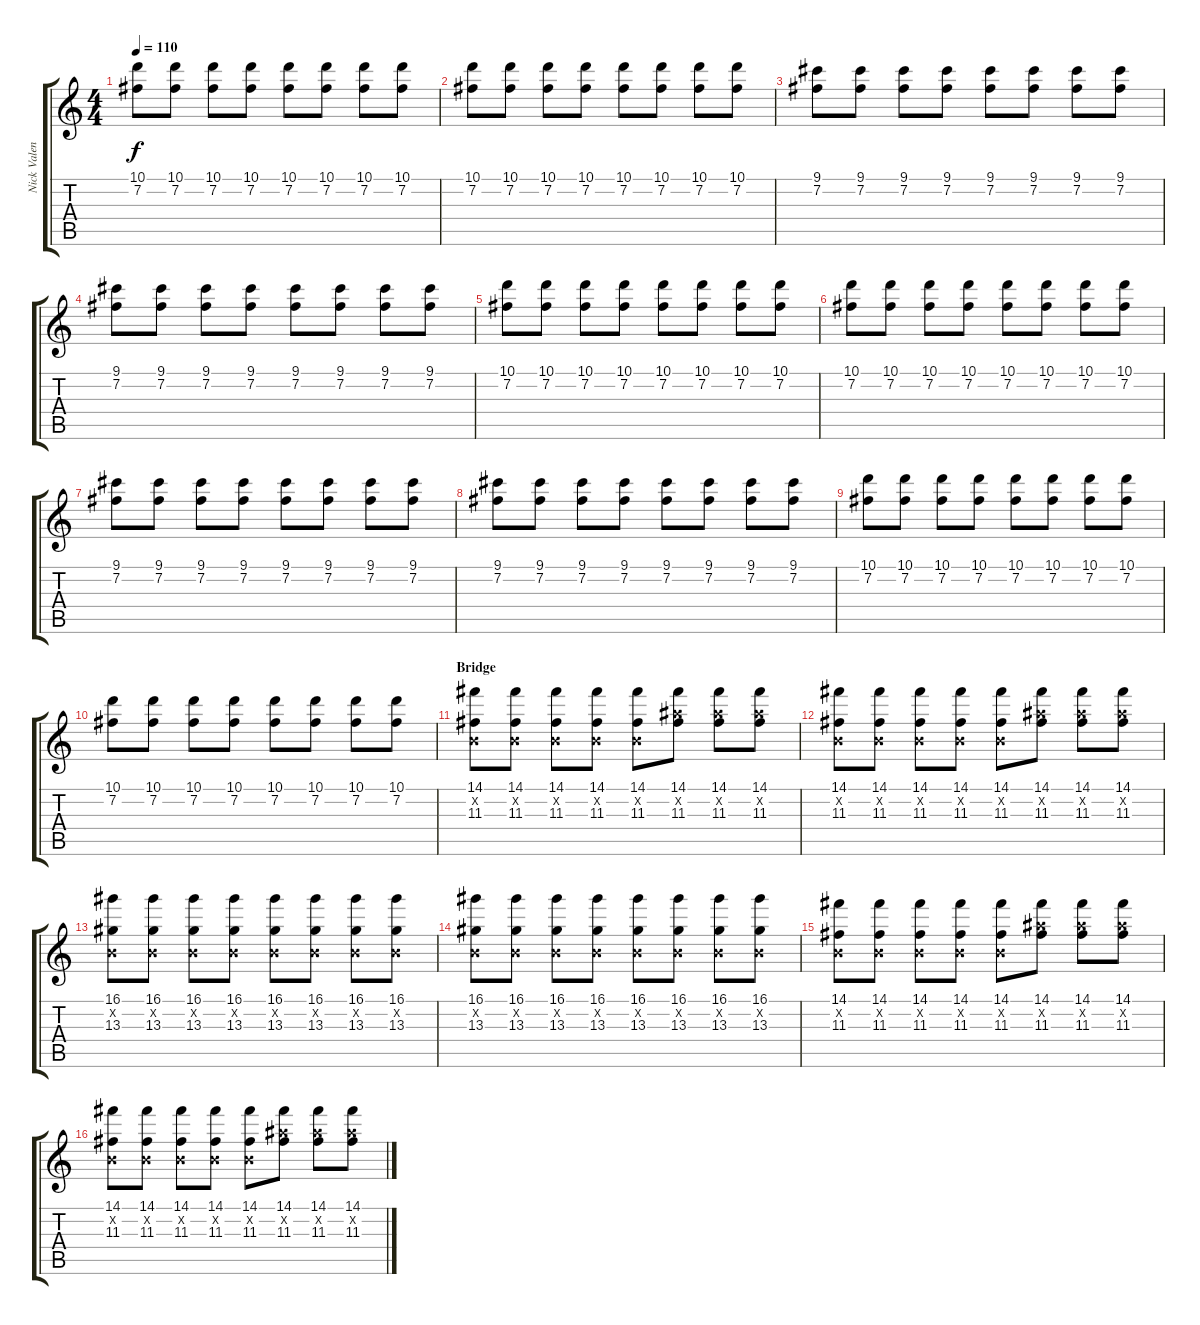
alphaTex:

\track ("Nick Valensi Lead Guitar" "Nick Valen") {instrument distortionguitar}
\staff {score tabs}
\tuning (E4 B3 G3 D3 A2 E2) {hide}
\ts (4 4)
\tempo 110
\clef g2
\ks c
(10.1 7.2).8{dy f} (10.1 7.2).8 (10.1 7.2).8 (10.1 7.2).8 (10.1 7.2).8 (10.1 7.2).8 (10.1 7.2).8 (10.1 7.2).8 |
(10.1 7.2).8 (10.1 7.2).8 (10.1 7.2).8 (10.1 7.2).8 (10.1 7.2).8 (10.1 7.2).8 (10.1 7.2).8 (10.1 7.2).8 |
(9.1 7.2).8 (9.1 7.2).8 (9.1 7.2).8 (9.1 7.2).8 (9.1 7.2).8 (9.1 7.2).8 (9.1 7.2).8 (9.1 7.2).8 |
(9.1 7.2).8 (9.1 7.2).8 (9.1 7.2).8 (9.1 7.2).8 (9.1 7.2).8 (9.1 7.2).8 (9.1 7.2).8 (9.1 7.2).8 |
(10.1 7.2).8 (10.1 7.2).8 (10.1 7.2).8 (10.1 7.2).8 (10.1 7.2).8 (10.1 7.2).8 (10.1 7.2).8 (10.1 7.2).8 |
(10.1 7.2).8 (10.1 7.2).8 (10.1 7.2).8 (10.1 7.2).8 (10.1 7.2).8 (10.1 7.2).8 (10.1 7.2).8 (10.1 7.2).8 |
(9.1 7.2).8 (9.1 7.2).8 (9.1 7.2).8 (9.1 7.2).8 (9.1 7.2).8 (9.1 7.2).8 (9.1 7.2).8 (9.1 7.2).8 |
(9.1 7.2).8 (9.1 7.2).8 (9.1 7.2).8 (9.1 7.2).8 (9.1 7.2).8 (9.1 7.2).8 (9.1 7.2).8 (9.1 7.2).8 |
(10.1 7.2).8 (10.1 7.2).8 (10.1 7.2).8 (10.1 7.2).8 (10.1 7.2).8 (10.1 7.2).8 (10.1 7.2).8 (10.1 7.2).8 |
(10.1 7.2).8 (10.1 7.2).8 (10.1 7.2).8 (10.1 7.2).8 (10.1 7.2).8 (10.1 7.2).8 (10.1 7.2).8 (10.1 7.2).8 |
\section ("" "Bridge")
(14.1 0.2{x} 11.3).8 (14.1 0.2{x} 11.3).8 (14.1 0.2{x} 11.3).8 (14.1 0.2{x} 11.3).8 (14.1 0.2{x} 11.3).8 (14.1 11.2{x} 11.3).8 (14.1 11.2{x} 11.3).8 (14.1 11.2{x} 11.3).8 |
(14.1 0.2{x} 11.3).8 (14.1 0.2{x} 11.3).8 (14.1 0.2{x} 11.3).8 (14.1 0.2{x} 11.3).8 (14.1 0.2{x} 11.3).8 (14.1 11.2{x} 11.3).8 (14.1 11.2{x} 11.3).8 (14.1 11.2{x} 11.3).8 |
(16.1 0.2{x} 13.3).8 (16.1 0.2{x} 13.3).8 (16.1 0.2{x} 13.3).8 (16.1 0.2{x} 13.3).8 (16.1 0.2{x} 13.3).8 (16.1 0.2{x} 13.3).8 (16.1 0.2{x} 13.3).8 (16.1 0.2{x} 13.3).8 |
(16.1 0.2{x} 13.3).8 (16.1 0.2{x} 13.3).8 (16.1 0.2{x} 13.3).8 (16.1 0.2{x} 13.3).8 (16.1 0.2{x} 13.3).8 (16.1 0.2{x} 13.3).8 (16.1 0.2{x} 13.3).8 (16.1 0.2{x} 13.3).8 |
(14.1 0.2{x} 11.3).8 (14.1 0.2{x} 11.3).8 (14.1 0.2{x} 11.3).8 (14.1 0.2{x} 11.3).8 (14.1 0.2{x} 11.3).8 (14.1 11.2{x} 11.3).8 (14.1 11.2{x} 11.3).8 (14.1 11.2{x} 11.3).8 |
(14.1 0.2{x} 11.3).8 (14.1 0.2{x} 11.3).8 (14.1 0.2{x} 11.3).8 (14.1 0.2{x} 11.3).8 (14.1 0.2{x} 11.3).8 (14.1 11.2{x} 11.3).8 (14.1 11.2{x} 11.3).8 (14.1 11.2{x} 11.3).8
